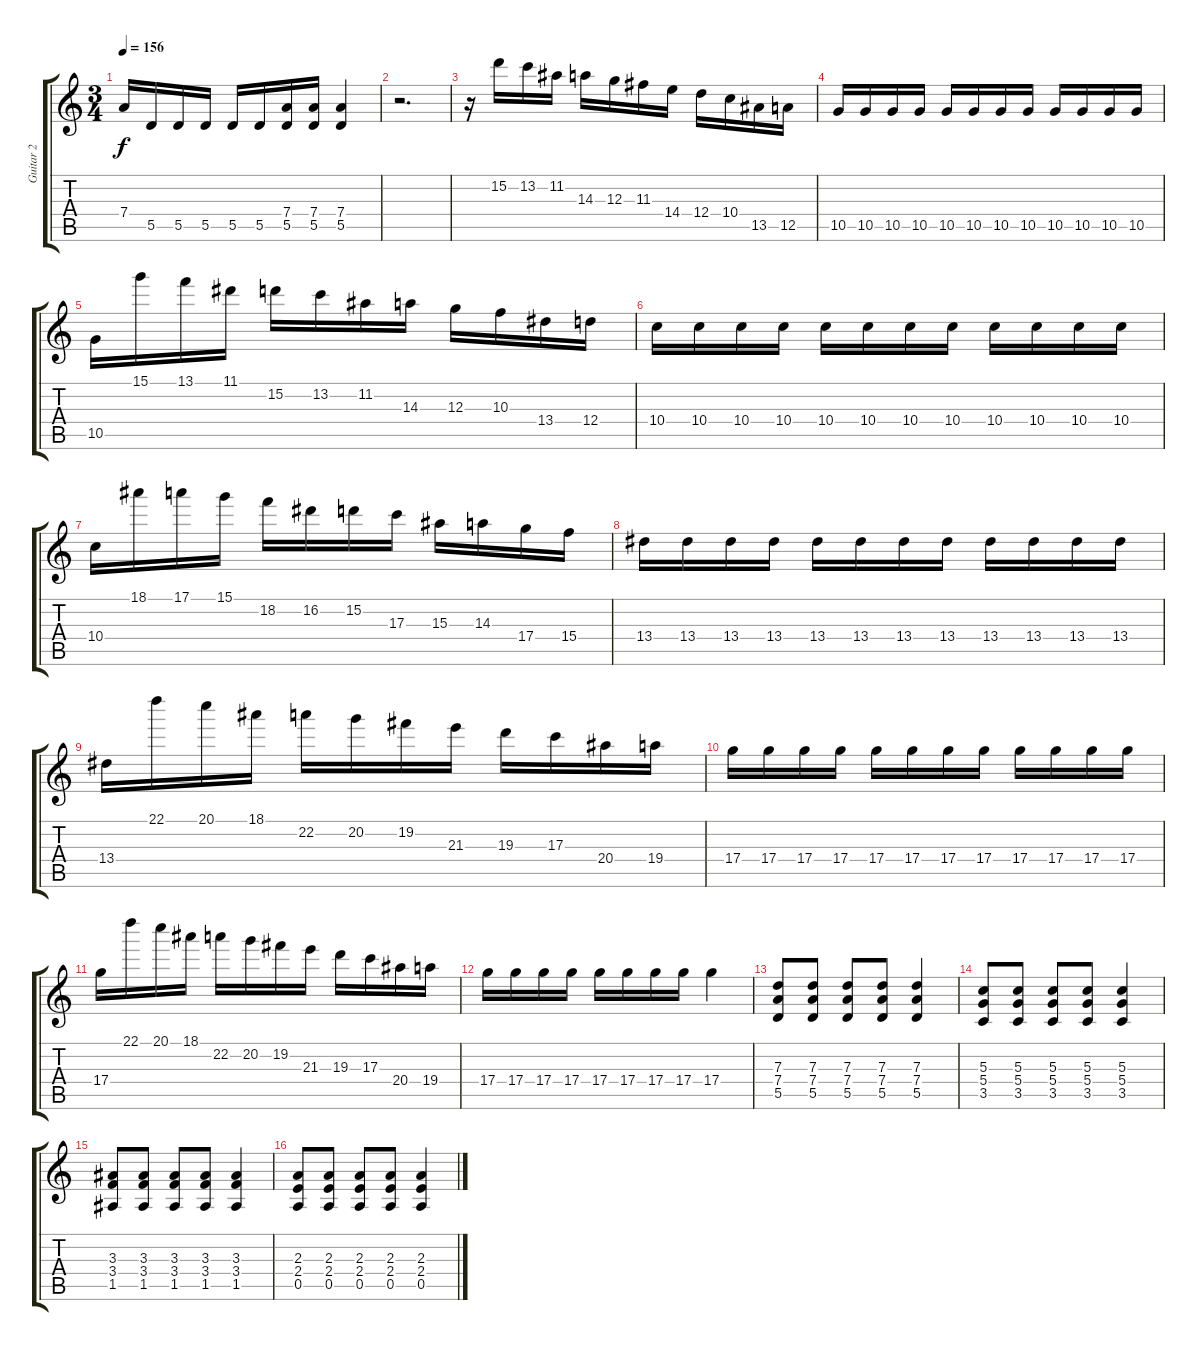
\track ("Guitar 2" "Guitar 2") {instrument distortionguitar}
\staff {score tabs}
\tuning (E4 B3 G3 D3 A2 E2) {hide}
\ts (3 4)
\tempo 156
\clef g2
\ks c
7.4.16{dy f} 5.5.16 5.5.16 5.5.16 5.5.16 5.5.16 (7.4 5.5).16 (7.4 5.5).16 (7.4 5.5).4 |
r.2{d} |
r.16 15.2.16 13.2.16 11.2.16 14.3.16 12.3.16 11.3.16 14.4.16 12.4.16 10.4.16 13.5.16 12.5.16 |
10.5.16 10.5.16 10.5.16 10.5.16 10.5.16 10.5.16 10.5.16 10.5.16 10.5.16 10.5.16 10.5.16 10.5.16 |
10.5.16 15.1.16 13.1.16 11.1.16 15.2.16 13.2.16 11.2.16 14.3.16 12.3.16 10.3.16 13.4.16 12.4.16 |
10.4.16 10.4.16 10.4.16 10.4.16 10.4.16 10.4.16 10.4.16 10.4.16 10.4.16 10.4.16 10.4.16 10.4.16 |
10.4.16 18.1.16 17.1.16 15.1.16 18.2.16 16.2.16 15.2.16 17.3.16 15.3.16 14.3.16 17.4.16 15.4.16 |
13.4.16 13.4.16 13.4.16 13.4.16 13.4.16 13.4.16 13.4.16 13.4.16 13.4.16 13.4.16 13.4.16 13.4.16 |
13.4.16 22.1.16 20.1.16 18.1.16 22.2.16 20.2.16 19.2.16 21.3.16 19.3.16 17.3.16 20.4.16 19.4.16 |
17.4.16 17.4.16 17.4.16 17.4.16 17.4.16 17.4.16 17.4.16 17.4.16 17.4.16 17.4.16 17.4.16 17.4.16 |
17.4.16 22.1.16 20.1.16 18.1.16 22.2.16 20.2.16 19.2.16 21.3.16 19.3.16 17.3.16 20.4.16 19.4.16 |
17.4.16 17.4.16 17.4.16 17.4.16 17.4.16 17.4.16 17.4.16 17.4.16 17.4.4 |
(7.3 7.4 5.5).8 (7.3 7.4 5.5).8 (7.3 7.4 5.5).8 (7.3 7.4 5.5).8 (7.3 7.4 5.5).4 |
(5.3 5.4 3.5).8 (5.3 5.4 3.5).8 (5.3 5.4 3.5).8 (5.3 5.4 3.5).8 (5.3 5.4 3.5).4 |
(3.3 3.4 1.5).8 (3.3 3.4 1.5).8 (3.3 3.4 1.5).8 (3.3 3.4 1.5).8 (3.3 3.4 1.5).4 |
(2.3 2.4 0.5).8 (2.3 2.4 0.5).8 (2.3 2.4 0.5).8 (2.3 2.4 0.5).8 (2.3 2.4 0.5).4
